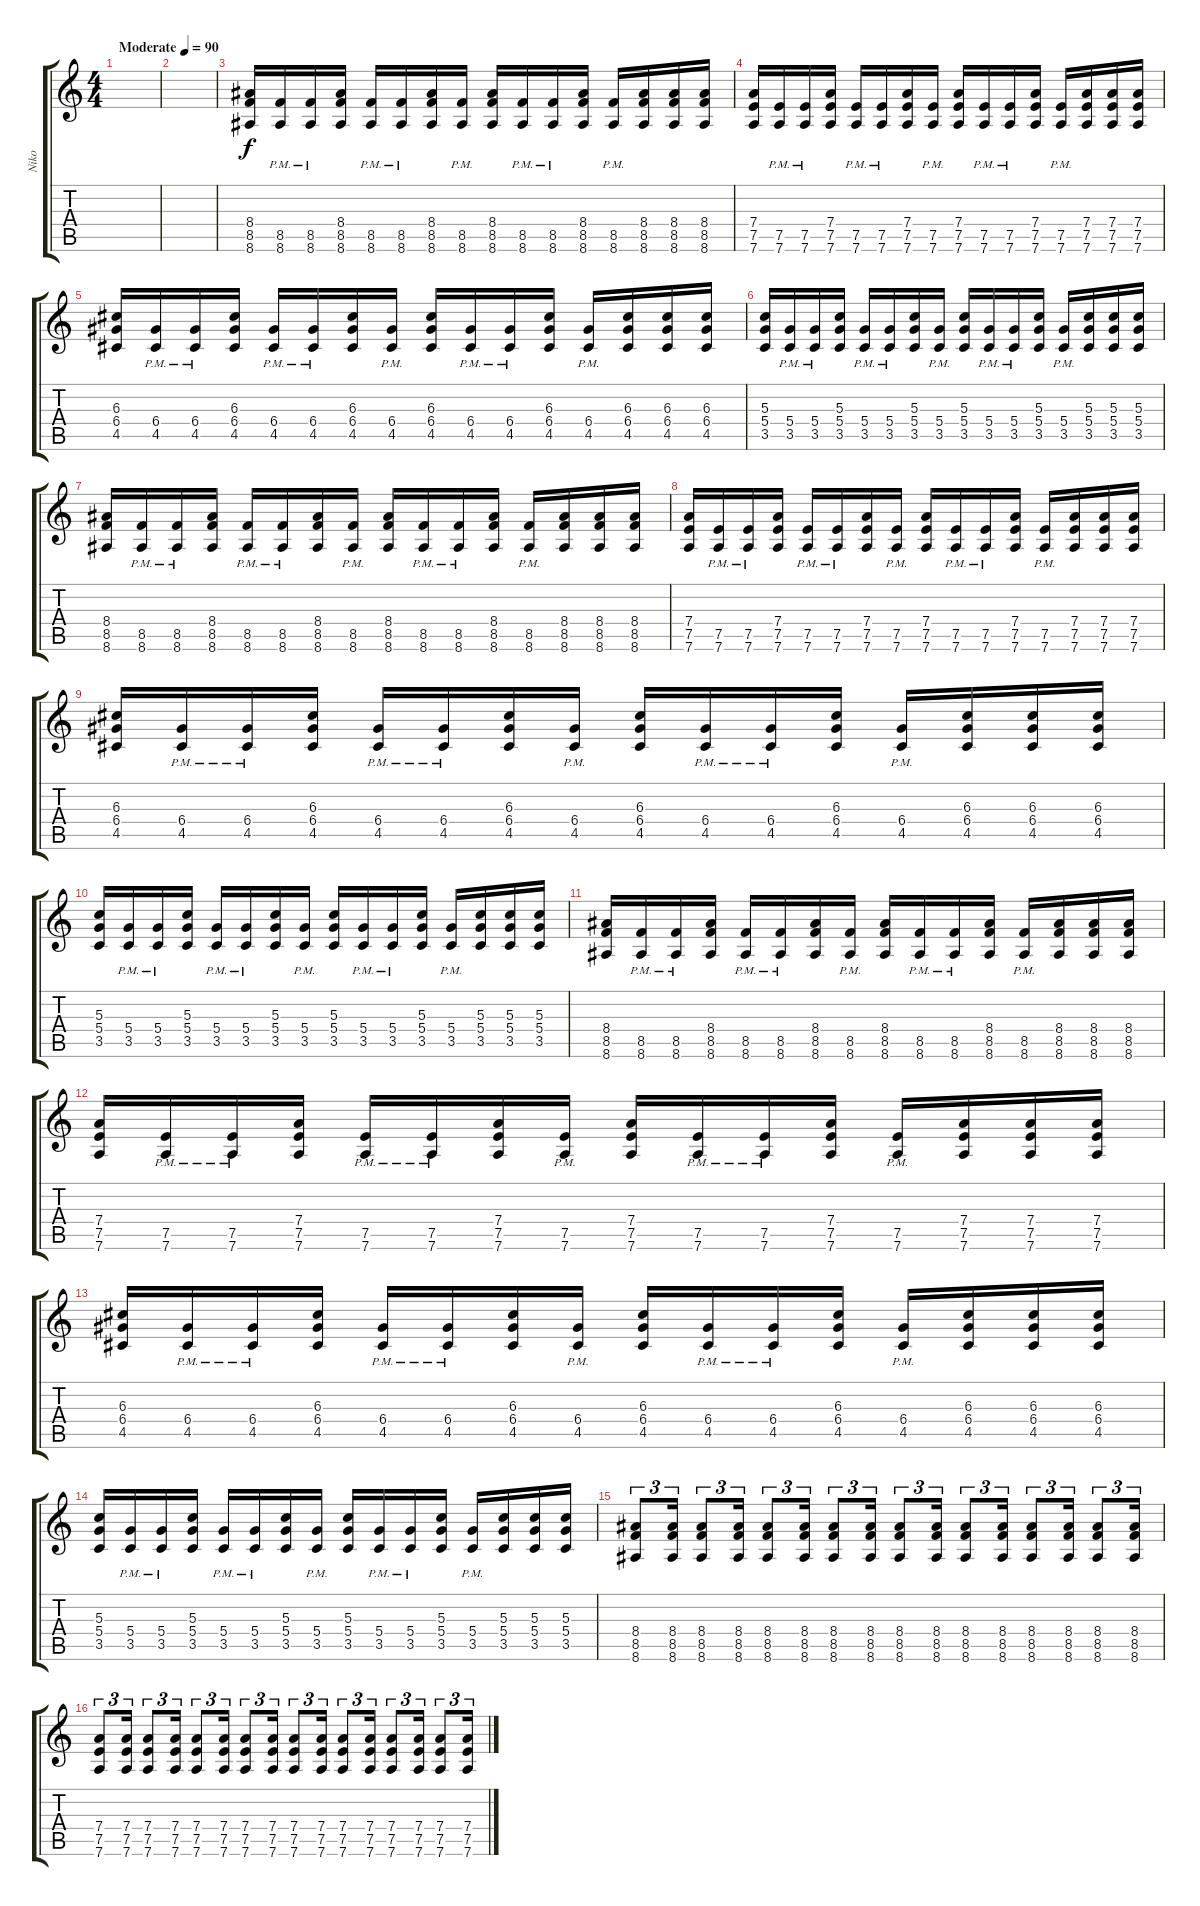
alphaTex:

\track ("Niko" "Niko") {instrument distortionguitar}
\staff {score tabs}
\tuning (E4 B3 G3 D3 A2 D2) {hide}
\ts (4 4)
\tempo (90 "Moderate")
\clef g2
\ks c
|
|
(8.4 8.5 8.6).16 (8.5{pm} 8.6{pm}).16 (8.5{pm} 8.6{pm}).16 (8.4 8.5 8.6).16 (8.5{pm} 8.6{pm}).16 (8.5{pm} 8.6{pm}).16 (8.4 8.5 8.6).16 (8.5{pm} 8.6{pm}).16 (8.4 8.5 8.6).16 (8.5{pm} 8.6{pm}).16 (8.5{pm} 8.6{pm}).16 (8.4 8.5 8.6).16 (8.5{pm} 8.6{pm}).16 (8.4 8.5 8.6).16 (8.4 8.5 8.6).16 (8.4 8.5 8.6).16 |
(7.4 7.5 7.6).16 (7.5{pm} 7.6{pm}).16 (7.5{pm} 7.6{pm}).16 (7.4 7.5 7.6).16 (7.5{pm} 7.6{pm}).16 (7.5{pm} 7.6{pm}).16 (7.4 7.5 7.6).16 (7.5{pm} 7.6{pm}).16 (7.4 7.5 7.6).16 (7.5{pm} 7.6{pm}).16 (7.5{pm} 7.6{pm}).16 (7.4 7.5 7.6).16 (7.5{pm} 7.6{pm}).16 (7.4 7.5 7.6).16 (7.4 7.5 7.6).16 (7.4 7.5 7.6).16 |
(6.3 6.4 4.5).16 (6.4{pm} 4.5{pm}).16 (6.4{pm} 4.5{pm}).16 (6.3 6.4 4.5).16 (6.4{pm} 4.5{pm}).16 (6.4{pm} 4.5{pm}).16 (6.3 6.4 4.5).16 (6.4{pm} 4.5{pm}).16 (6.3 6.4 4.5).16 (6.4{pm} 4.5{pm}).16 (6.4{pm} 4.5{pm}).16 (6.3 6.4 4.5).16 (6.4{pm} 4.5{pm}).16 (6.3 6.4 4.5).16 (6.3 6.4 4.5).16 (6.3 6.4 4.5).16 |
(5.3 5.4 3.5).16 (5.4{pm} 3.5{pm}).16 (5.4{pm} 3.5{pm}).16 (5.3 5.4 3.5).16 (5.4{pm} 3.5{pm}).16 (5.4{pm} 3.5{pm}).16 (5.3 5.4 3.5).16 (5.4{pm} 3.5{pm}).16 (5.3 5.4 3.5).16 (5.4{pm} 3.5{pm}).16 (5.4{pm} 3.5{pm}).16 (5.3 5.4 3.5).16 (5.4{pm} 3.5{pm}).16 (5.3 5.4 3.5).16 (5.3 5.4 3.5).16 (5.3 5.4 3.5).16 |
(8.4 8.5 8.6).16 (8.5{pm} 8.6{pm}).16 (8.5{pm} 8.6{pm}).16 (8.4 8.5 8.6).16 (8.5{pm} 8.6{pm}).16 (8.5{pm} 8.6{pm}).16 (8.4 8.5 8.6).16 (8.5{pm} 8.6{pm}).16 (8.4 8.5 8.6).16 (8.5{pm} 8.6{pm}).16 (8.5{pm} 8.6{pm}).16 (8.4 8.5 8.6).16 (8.5{pm} 8.6{pm}).16 (8.4 8.5 8.6).16 (8.4 8.5 8.6).16 (8.4 8.5 8.6).16 |
(7.4 7.5 7.6).16 (7.5{pm} 7.6{pm}).16 (7.5{pm} 7.6{pm}).16 (7.4 7.5 7.6).16 (7.5{pm} 7.6{pm}).16 (7.5{pm} 7.6{pm}).16 (7.4 7.5 7.6).16 (7.5{pm} 7.6{pm}).16 (7.4 7.5 7.6).16 (7.5{pm} 7.6{pm}).16 (7.5{pm} 7.6{pm}).16 (7.4 7.5 7.6).16 (7.5{pm} 7.6{pm}).16 (7.4 7.5 7.6).16 (7.4 7.5 7.6).16 (7.4 7.5 7.6).16 |
(6.3 6.4 4.5).16 (6.4{pm} 4.5{pm}).16 (6.4{pm} 4.5{pm}).16 (6.3 6.4 4.5).16 (6.4{pm} 4.5{pm}).16 (6.4{pm} 4.5{pm}).16 (6.3 6.4 4.5).16 (6.4{pm} 4.5{pm}).16 (6.3 6.4 4.5).16 (6.4{pm} 4.5{pm}).16 (6.4{pm} 4.5{pm}).16 (6.3 6.4 4.5).16 (6.4{pm} 4.5{pm}).16 (6.3 6.4 4.5).16 (6.3 6.4 4.5).16 (6.3 6.4 4.5).16 |
(5.3 5.4 3.5).16 (5.4{pm} 3.5{pm}).16 (5.4{pm} 3.5{pm}).16 (5.3 5.4 3.5).16 (5.4{pm} 3.5{pm}).16 (5.4{pm} 3.5{pm}).16 (5.3 5.4 3.5).16 (5.4{pm} 3.5{pm}).16 (5.3 5.4 3.5).16 (5.4{pm} 3.5{pm}).16 (5.4{pm} 3.5{pm}).16 (5.3 5.4 3.5).16 (5.4{pm} 3.5{pm}).16 (5.3 5.4 3.5).16 (5.3 5.4 3.5).16 (5.3 5.4 3.5).16 |
(8.4 8.5 8.6).16 (8.5{pm} 8.6{pm}).16 (8.5{pm} 8.6{pm}).16 (8.4 8.5 8.6).16 (8.5{pm} 8.6{pm}).16 (8.5{pm} 8.6{pm}).16 (8.4 8.5 8.6).16 (8.5{pm} 8.6{pm}).16 (8.4 8.5 8.6).16 (8.5{pm} 8.6{pm}).16 (8.5{pm} 8.6{pm}).16 (8.4 8.5 8.6).16 (8.5{pm} 8.6{pm}).16 (8.4 8.5 8.6).16 (8.4 8.5 8.6).16 (8.4 8.5 8.6).16 |
(7.4 7.5 7.6).16 (7.5{pm} 7.6{pm}).16 (7.5{pm} 7.6{pm}).16 (7.4 7.5 7.6).16 (7.5{pm} 7.6{pm}).16 (7.5{pm} 7.6{pm}).16 (7.4 7.5 7.6).16 (7.5{pm} 7.6{pm}).16 (7.4 7.5 7.6).16 (7.5{pm} 7.6{pm}).16 (7.5{pm} 7.6{pm}).16 (7.4 7.5 7.6).16 (7.5{pm} 7.6{pm}).16 (7.4 7.5 7.6).16 (7.4 7.5 7.6).16 (7.4 7.5 7.6).16 |
(6.3 6.4 4.5).16 (6.4{pm} 4.5{pm}).16 (6.4{pm} 4.5{pm}).16 (6.3 6.4 4.5).16 (6.4{pm} 4.5{pm}).16 (6.4{pm} 4.5{pm}).16 (6.3 6.4 4.5).16 (6.4{pm} 4.5{pm}).16 (6.3 6.4 4.5).16 (6.4{pm} 4.5{pm}).16 (6.4{pm} 4.5{pm}).16 (6.3 6.4 4.5).16 (6.4{pm} 4.5{pm}).16 (6.3 6.4 4.5).16 (6.3 6.4 4.5).16 (6.3 6.4 4.5).16 |
(5.3 5.4 3.5).16 (5.4{pm} 3.5{pm}).16 (5.4{pm} 3.5{pm}).16 (5.3 5.4 3.5).16 (5.4{pm} 3.5{pm}).16 (5.4{pm} 3.5{pm}).16 (5.3 5.4 3.5).16 (5.4{pm} 3.5{pm}).16 (5.3 5.4 3.5).16 (5.4{pm} 3.5{pm}).16 (5.4{pm} 3.5{pm}).16 (5.3 5.4 3.5).16 (5.4{pm} 3.5{pm}).16 (5.3 5.4 3.5).16 (5.3 5.4 3.5).16 (5.3 5.4 3.5).16 |
(8.4 8.5 8.6).8{tu (3 2)} (8.4 8.5 8.6).16{tu (3 2)} (8.4 8.5 8.6).8{tu (3 2)} (8.4 8.5 8.6).16{tu (3 2)} (8.4 8.5 8.6).8{tu (3 2)} (8.4 8.5 8.6).16{tu (3 2)} (8.4 8.5 8.6).8{tu (3 2)} (8.4 8.5 8.6).16{tu (3 2)} (8.4 8.5 8.6).8{tu (3 2)} (8.4 8.5 8.6).16{tu (3 2)} (8.4 8.5 8.6).8{tu (3 2)} (8.4 8.5 8.6).16{tu (3 2)} (8.4 8.5 8.6).8{tu (3 2)} (8.4 8.5 8.6).16{tu (3 2)} (8.4 8.5 8.6).8{tu (3 2)} (8.4 8.5 8.6).16{tu (3 2)} |
(7.4 7.5 7.6).8{tu (3 2)} (7.4 7.5 7.6).16{tu (3 2)} (7.4 7.5 7.6).8{tu (3 2)} (7.4 7.5 7.6).16{tu (3 2)} (7.4 7.5 7.6).8{tu (3 2)} (7.4 7.5 7.6).16{tu (3 2)} (7.4 7.5 7.6).8{tu (3 2)} (7.4 7.5 7.6).16{tu (3 2)} (7.4 7.5 7.6).8{tu (3 2)} (7.4 7.5 7.6).16{tu (3 2)} (7.4 7.5 7.6).8{tu (3 2)} (7.4 7.5 7.6).16{tu (3 2)} (7.4 7.5 7.6).8{tu (3 2)} (7.4 7.5 7.6).16{tu (3 2)} (7.4 7.5 7.6).8{tu (3 2)} (7.4 7.5 7.6).16{tu (3 2)}
